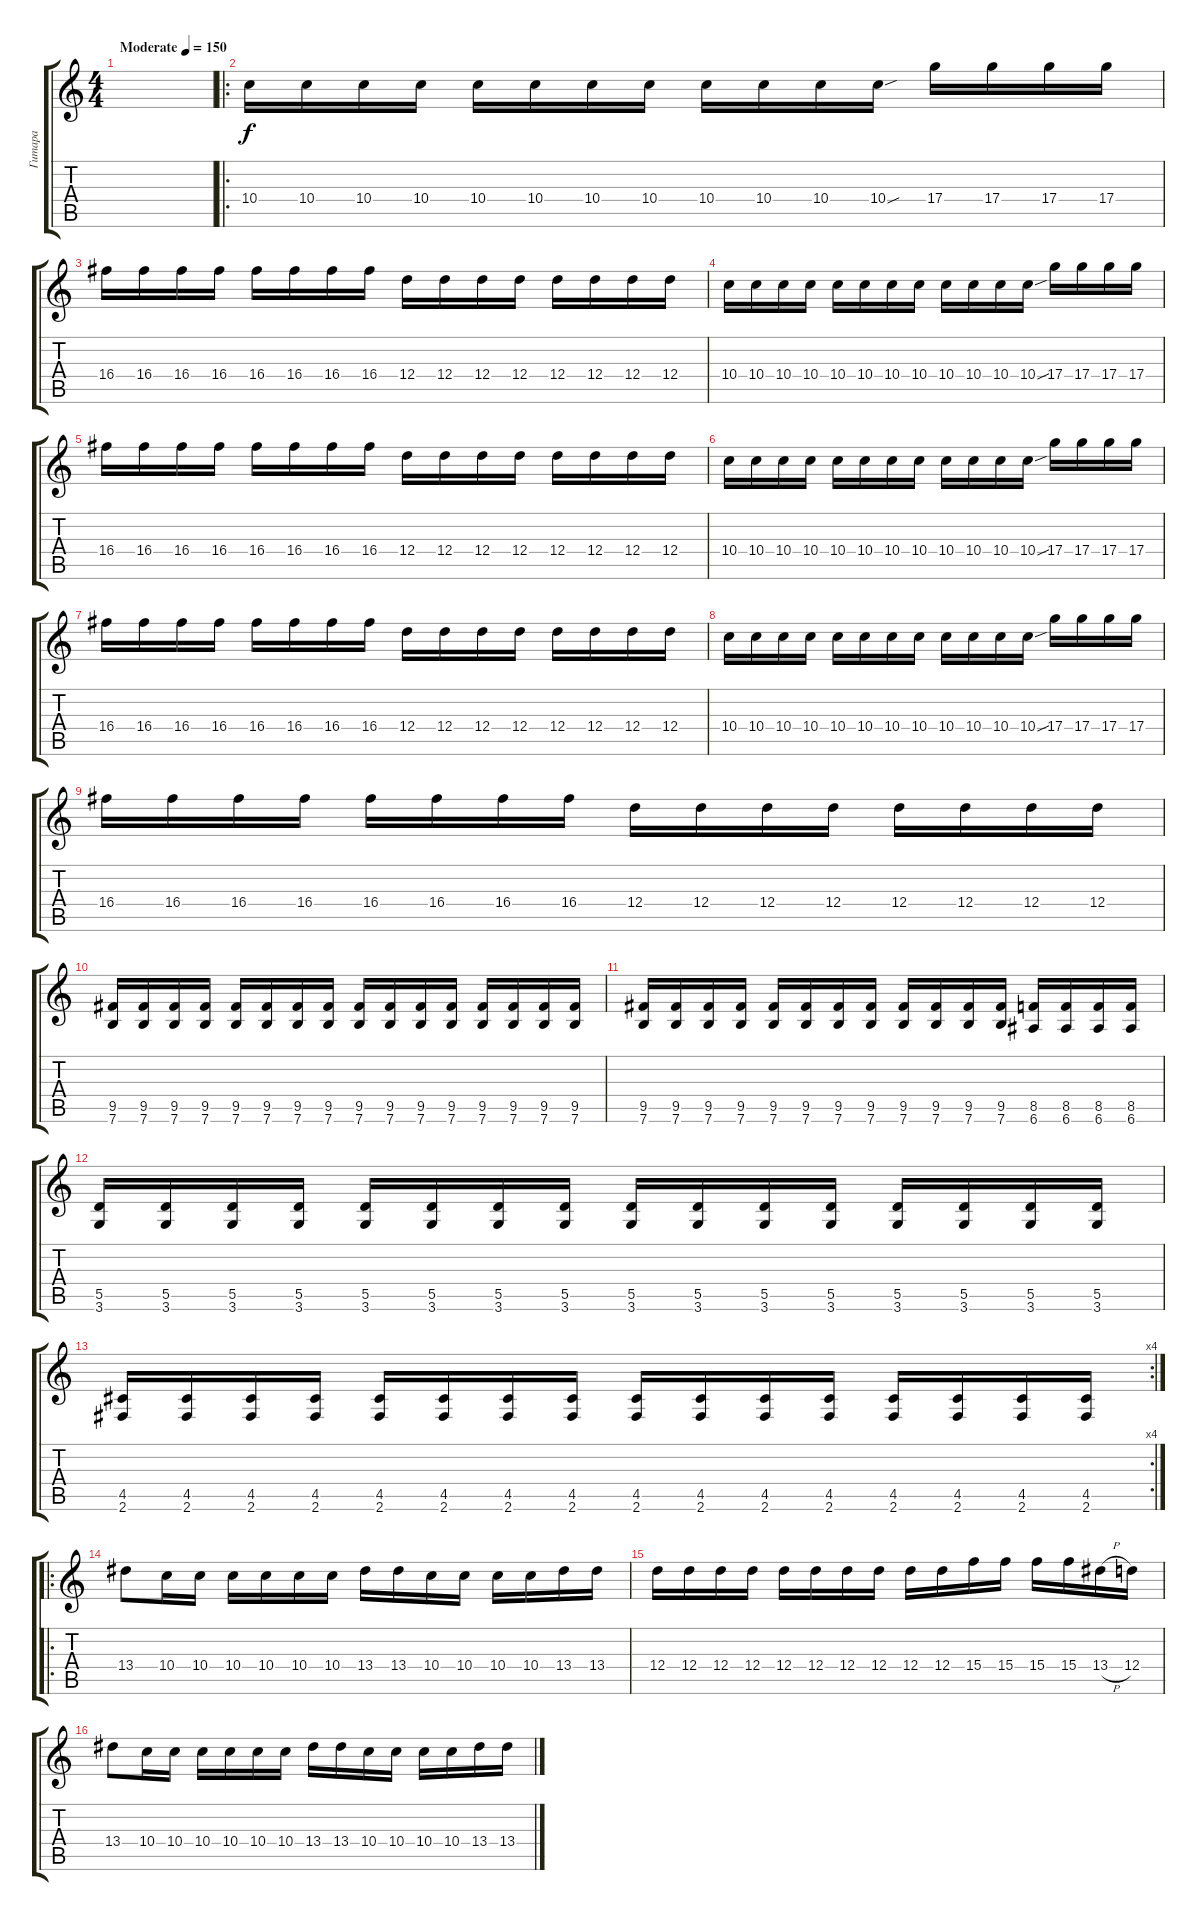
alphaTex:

\track ("Гитара" "Гитара") {instrument distortionguitar}
\staff {score tabs}
\tuning (E4 B3 G3 D3 A2 E2) {hide}
\ts (4 4)
\tempo (150 "Moderate")
\clef g2
\ks c
|
\ro
10.4.16 10.4.16 10.4.16 10.4.16 10.4.16 10.4.16 10.4.16 10.4.16 10.4.16 10.4.16 10.4.16 10.4{sou}.16 17.4.16 17.4.16 17.4.16 17.4.16 |
16.4.16 16.4.16 16.4.16 16.4.16 16.4.16 16.4.16 16.4.16 16.4.16 12.4.16 12.4.16 12.4.16 12.4.16 12.4.16 12.4.16 12.4.16 12.4.16 |
10.4.16 10.4.16 10.4.16 10.4.16 10.4.16 10.4.16 10.4.16 10.4.16 10.4.16 10.4.16 10.4.16 10.4{sou}.16 17.4.16 17.4.16 17.4.16 17.4.16 |
16.4.16 16.4.16 16.4.16 16.4.16 16.4.16 16.4.16 16.4.16 16.4.16 12.4.16 12.4.16 12.4.16 12.4.16 12.4.16 12.4.16 12.4.16 12.4.16 |
10.4.16 10.4.16 10.4.16 10.4.16 10.4.16 10.4.16 10.4.16 10.4.16 10.4.16 10.4.16 10.4.16 10.4{sou}.16 17.4.16 17.4.16 17.4.16 17.4.16 |
16.4.16 16.4.16 16.4.16 16.4.16 16.4.16 16.4.16 16.4.16 16.4.16 12.4.16 12.4.16 12.4.16 12.4.16 12.4.16 12.4.16 12.4.16 12.4.16 |
10.4.16 10.4.16 10.4.16 10.4.16 10.4.16 10.4.16 10.4.16 10.4.16 10.4.16 10.4.16 10.4.16 10.4{sou}.16 17.4.16 17.4.16 17.4.16 17.4.16 |
16.4.16 16.4.16 16.4.16 16.4.16 16.4.16 16.4.16 16.4.16 16.4.16 12.4.16 12.4.16 12.4.16 12.4.16 12.4.16 12.4.16 12.4.16 12.4.16 |
(9.5 7.6).16 (9.5 7.6).16 (9.5 7.6).16 (9.5 7.6).16 (9.5 7.6).16 (9.5 7.6).16 (9.5 7.6).16 (9.5 7.6).16 (9.5 7.6).16 (9.5 7.6).16 (9.5 7.6).16 (9.5 7.6).16 (9.5 7.6).16 (9.5 7.6).16 (9.5 7.6).16 (9.5 7.6).16 |
(9.5 7.6).16 (9.5 7.6).16 (9.5 7.6).16 (9.5 7.6).16 (9.5 7.6).16 (9.5 7.6).16 (9.5 7.6).16 (9.5 7.6).16 (9.5 7.6).16 (9.5 7.6).16 (9.5 7.6).16 (9.5 7.6).16 (8.5 6.6).16 (8.5 6.6).16 (8.5 6.6).16 (8.5 6.6).16 |
(5.5 3.6).16 (5.5 3.6).16 (5.5 3.6).16 (5.5 3.6).16 (5.5 3.6).16 (5.5 3.6).16 (5.5 3.6).16 (5.5 3.6).16 (5.5 3.6).16 (5.5 3.6).16 (5.5 3.6).16 (5.5 3.6).16 (5.5 3.6).16 (5.5 3.6).16 (5.5 3.6).16 (5.5 3.6).16 |
\rc 4
(4.5 2.6).16 (4.5 2.6).16 (4.5 2.6).16 (4.5 2.6).16 (4.5 2.6).16 (4.5 2.6).16 (4.5 2.6).16 (4.5 2.6).16 (4.5 2.6).16 (4.5 2.6).16 (4.5 2.6).16 (4.5 2.6).16 (4.5 2.6).16 (4.5 2.6).16 (4.5 2.6).16 (4.5 2.6).16 |
\ro
13.4.8 10.4.16 10.4.16 10.4.16 10.4.16 10.4.16 10.4.16 13.4.16 13.4.16 10.4.16 10.4.16 10.4.16 10.4.16 13.4.16 13.4.16 |
12.4.16 12.4.16 12.4.16 12.4.16 12.4.16 12.4.16 12.4.16 12.4.16 12.4.16 12.4.16 15.4.16 15.4.16 15.4.16 15.4.16 13.4{h}.16 12.4.16 |
13.4.8 10.4.16 10.4.16 10.4.16 10.4.16 10.4.16 10.4.16 13.4.16 13.4.16 10.4.16 10.4.16 10.4.16 10.4.16 13.4.16 13.4.16
